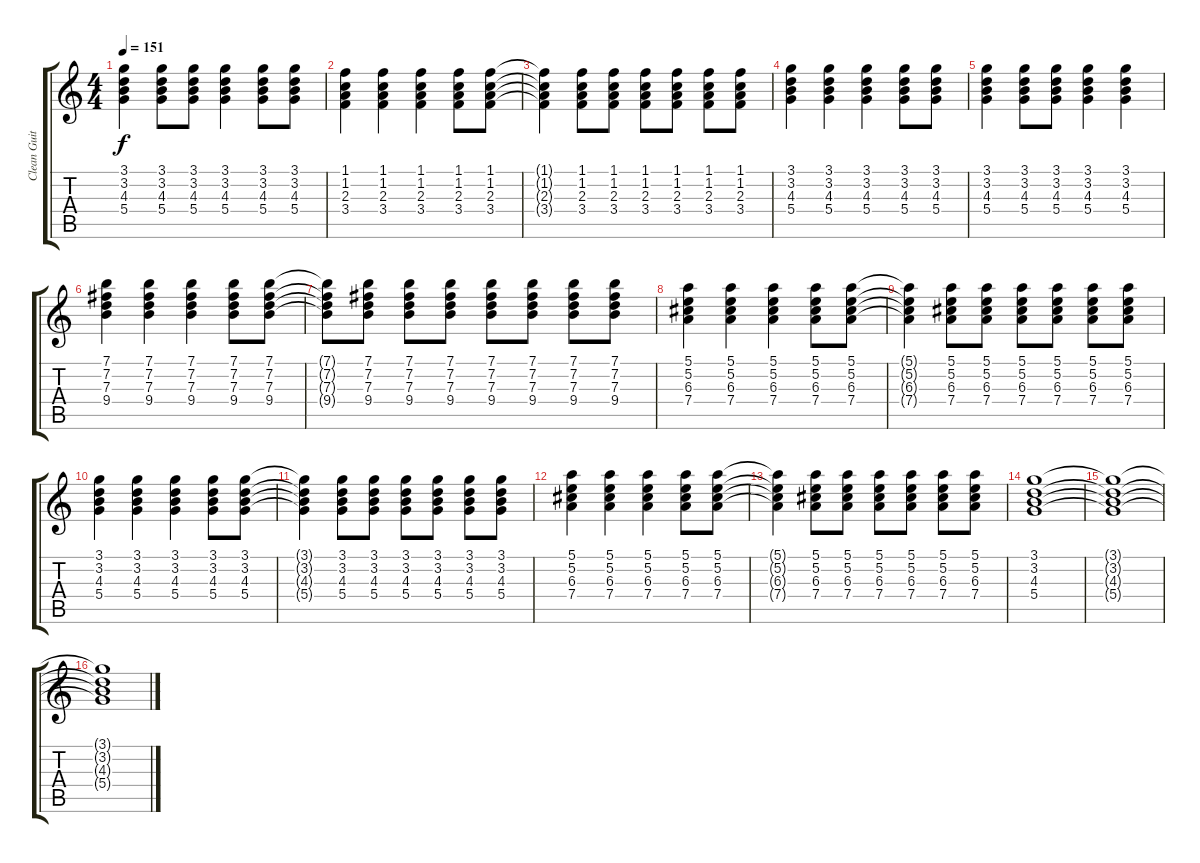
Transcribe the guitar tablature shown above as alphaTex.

\track ("Clean Guitar" "Clean Guit") {instrument electricguitarclean}
\staff {score tabs}
\tuning (E4 B3 G3 D3 A2 E2) {hide}
\ts (4 4)
\tempo 151
\clef g2
\ks c
(3.1{t} 3.2{t} 4.3{t} 5.4{t}).4{dy f} (3.1 3.2 4.3 5.4).8 (3.1 3.2 4.3 5.4).8 (3.1 3.2 4.3 5.4).4 (3.1 3.2 4.3 5.4).8 (3.1 3.2 4.3 5.4).8 |
(1.1 1.2 2.3 3.4).4 (1.1 1.2 2.3 3.4).4 (1.1 1.2 2.3 3.4).4 (1.1 1.2 2.3 3.4).8 (1.1 1.2 2.3 3.4).8 |
(1.1{t} 1.2{t} 2.3{t} 3.4{t}).4 (1.1 1.2 2.3 3.4).8 (1.1 1.2 2.3 3.4).8 (1.1 1.2 2.3 3.4).8 (1.1 1.2 2.3 3.4).8 (1.1 1.2 2.3 3.4).8 (1.1 1.2 2.3 3.4).8 |
(3.1 3.2 4.3 5.4).4 (3.1 3.2 4.3 5.4).4 (3.1 3.2 4.3 5.4).4 (3.1 3.2 4.3 5.4).8 (3.1 3.2 4.3 5.4).8 |
(3.1 3.2 4.3 5.4).4 (3.1 3.2 4.3 5.4).8 (3.1 3.2 4.3 5.4).8 (3.1 3.2 4.3 5.4).4 (3.1 3.2 4.3 5.4).4 |
(7.1 7.2 7.3 9.4).4 (7.1 7.2 7.3 9.4).4 (7.1 7.2 7.3 9.4).4 (7.1 7.2 7.3 9.4).8 (7.1 7.2 7.3 9.4).8 |
(7.1{t} 7.2{t} 7.3{t} 9.4{t}).8 (7.1 7.2 7.3 9.4).8 (7.1 7.2 7.3 9.4).8 (7.1 7.2 7.3 9.4).8 (7.1 7.2 7.3 9.4).8 (7.1 7.2 7.3 9.4).8 (7.1 7.2 7.3 9.4).8 (7.1 7.2 7.3 9.4).8 |
(5.1 5.2 6.3 7.4).4 (5.1 5.2 6.3 7.4).4 (5.1 5.2 6.3 7.4).4 (5.1 5.2 6.3 7.4).8 (5.1 5.2 6.3 7.4).8 |
(5.1{t} 5.2{t} 6.3{t} 7.4{t}).4 (5.1 5.2 6.3 7.4).8 (5.1 5.2 6.3 7.4).8 (5.1 5.2 6.3 7.4).8 (5.1 5.2 6.3 7.4).8 (5.1 5.2 6.3 7.4).8 (5.1 5.2 6.3 7.4).8 |
(3.1 3.2 4.3 5.4).4 (3.1 3.2 4.3 5.4).4 (3.1 3.2 4.3 5.4).4 (3.1 3.2 4.3 5.4).8 (3.1 3.2 4.3 5.4).8 |
(3.1{t} 3.2{t} 4.3{t} 5.4{t}).4 (3.1 3.2 4.3 5.4).8 (3.1 3.2 4.3 5.4).8 (3.1 3.2 4.3 5.4).8 (3.1 3.2 4.3 5.4).8 (3.1 3.2 4.3 5.4).8 (3.1 3.2 4.3 5.4).8 |
(5.1 5.2 6.3 7.4).4 (5.1 5.2 6.3 7.4).4 (5.1 5.2 6.3 7.4).4 (5.1 5.2 6.3 7.4).8 (5.1 5.2 6.3 7.4).8 |
(5.1{t} 5.2{t} 6.3{t} 7.4{t}).4 (5.1 5.2 6.3 7.4).8 (5.1 5.2 6.3 7.4).8 (5.1 5.2 6.3 7.4).8 (5.1 5.2 6.3 7.4).8 (5.1 5.2 6.3 7.4).8 (5.1 5.2 6.3 7.4).8 |
(3.1 3.2 4.3 5.4).1 |
(3.1{t} 3.2{t} 4.3{t} 5.4{t}).1 |
(3.1{t} 3.2{t} 4.3{t} 5.4{t}).1
